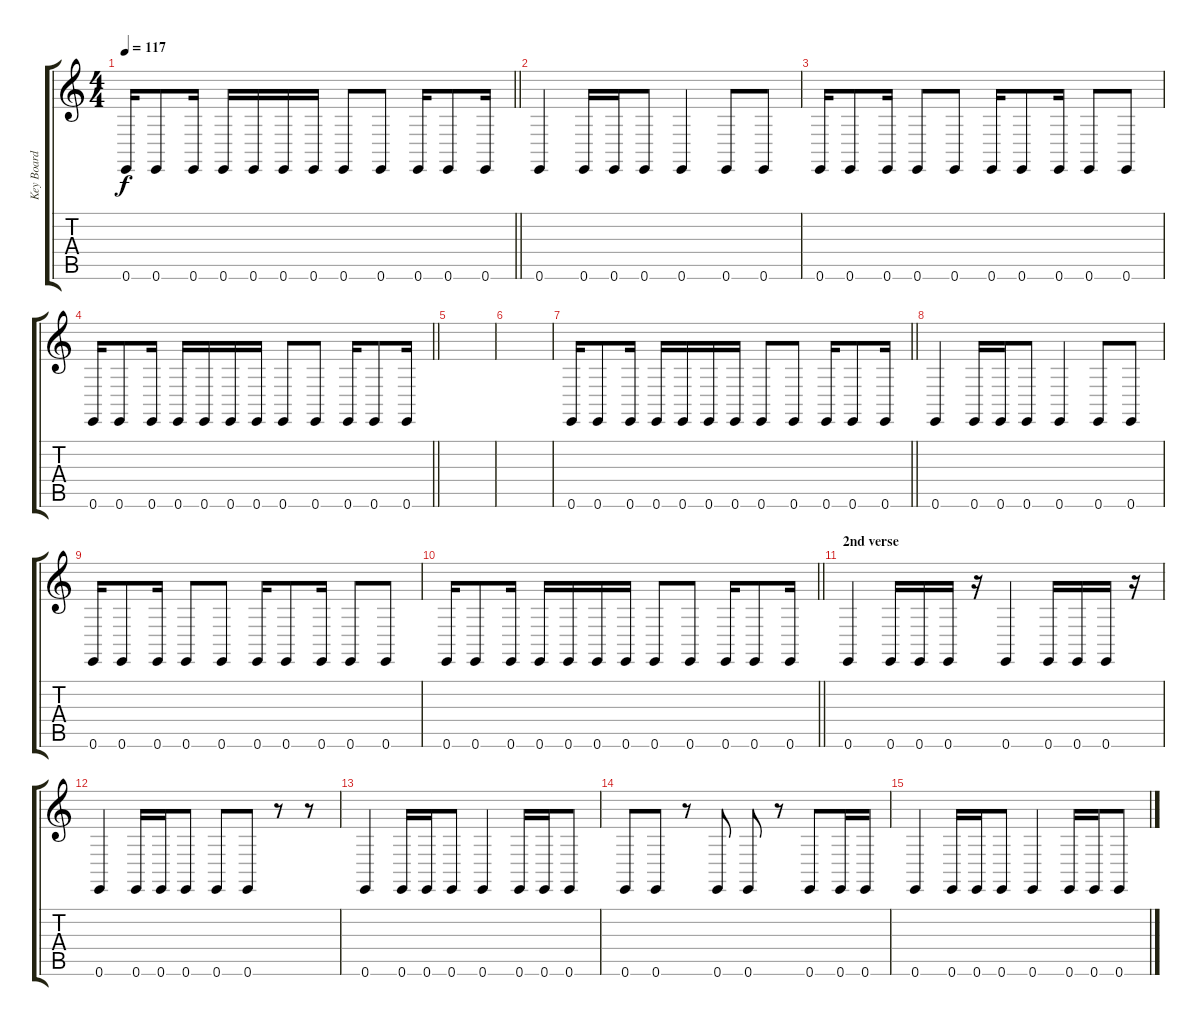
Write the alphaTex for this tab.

\track ("Key Board" "Key Board") {instrument lead1square}
\staff {score tabs}
\tuning (E4 B3 G3 D3 A2 E2) {hide}
\ts (4 4)
\tempo 117
\clef g2
\barLineRight lightlight
\ks c
0.6.16{dy f} 0.6.8 0.6.16 0.6.16 0.6.16 0.6.16 0.6.16 0.6.8 0.6.8 0.6.16 0.6.8 0.6.16 |
0.6.4 0.6.16 0.6.16 0.6.8 0.6.4 0.6.8 0.6.8 |
0.6.16 0.6.8 0.6.16 0.6.8 0.6.8 0.6.16 0.6.8 0.6.16 0.6.8 0.6.8 |
\barLineRight lightlight
0.6.16 0.6.8 0.6.16 0.6.16 0.6.16 0.6.16 0.6.16 0.6.8 0.6.8 0.6.16 0.6.8 0.6.16 |
|
|
\barLineRight lightlight
0.6.16 0.6.8 0.6.16 0.6.16 0.6.16 0.6.16 0.6.16 0.6.8 0.6.8 0.6.16 0.6.8 0.6.16 |
0.6.4 0.6.16 0.6.16 0.6.8 0.6.4 0.6.8 0.6.8 |
0.6.16 0.6.8 0.6.16 0.6.8 0.6.8 0.6.16 0.6.8 0.6.16 0.6.8 0.6.8 |
\barLineRight lightlight
0.6.16 0.6.8 0.6.16 0.6.16 0.6.16 0.6.16 0.6.16 0.6.8 0.6.8 0.6.16 0.6.8 0.6.16 |
\section ("" "2nd verse")
0.6.4 0.6.16 0.6.16 0.6.16 r.16 0.6.4 0.6.16 0.6.16 0.6.16 r.16 |
0.6.4 0.6.16 0.6.16 0.6.8 0.6.8 0.6.8 r.8 r.8 |
0.6.4 0.6.16 0.6.16 0.6.8 0.6.4 0.6.16 0.6.16 0.6.8 |
0.6.8 0.6.8 r.8 0.6.8 0.6.8 r.8 0.6.8 0.6.16 0.6.16 |
0.6.4 0.6.16 0.6.16 0.6.8 0.6.4 0.6.16 0.6.16 0.6.8
